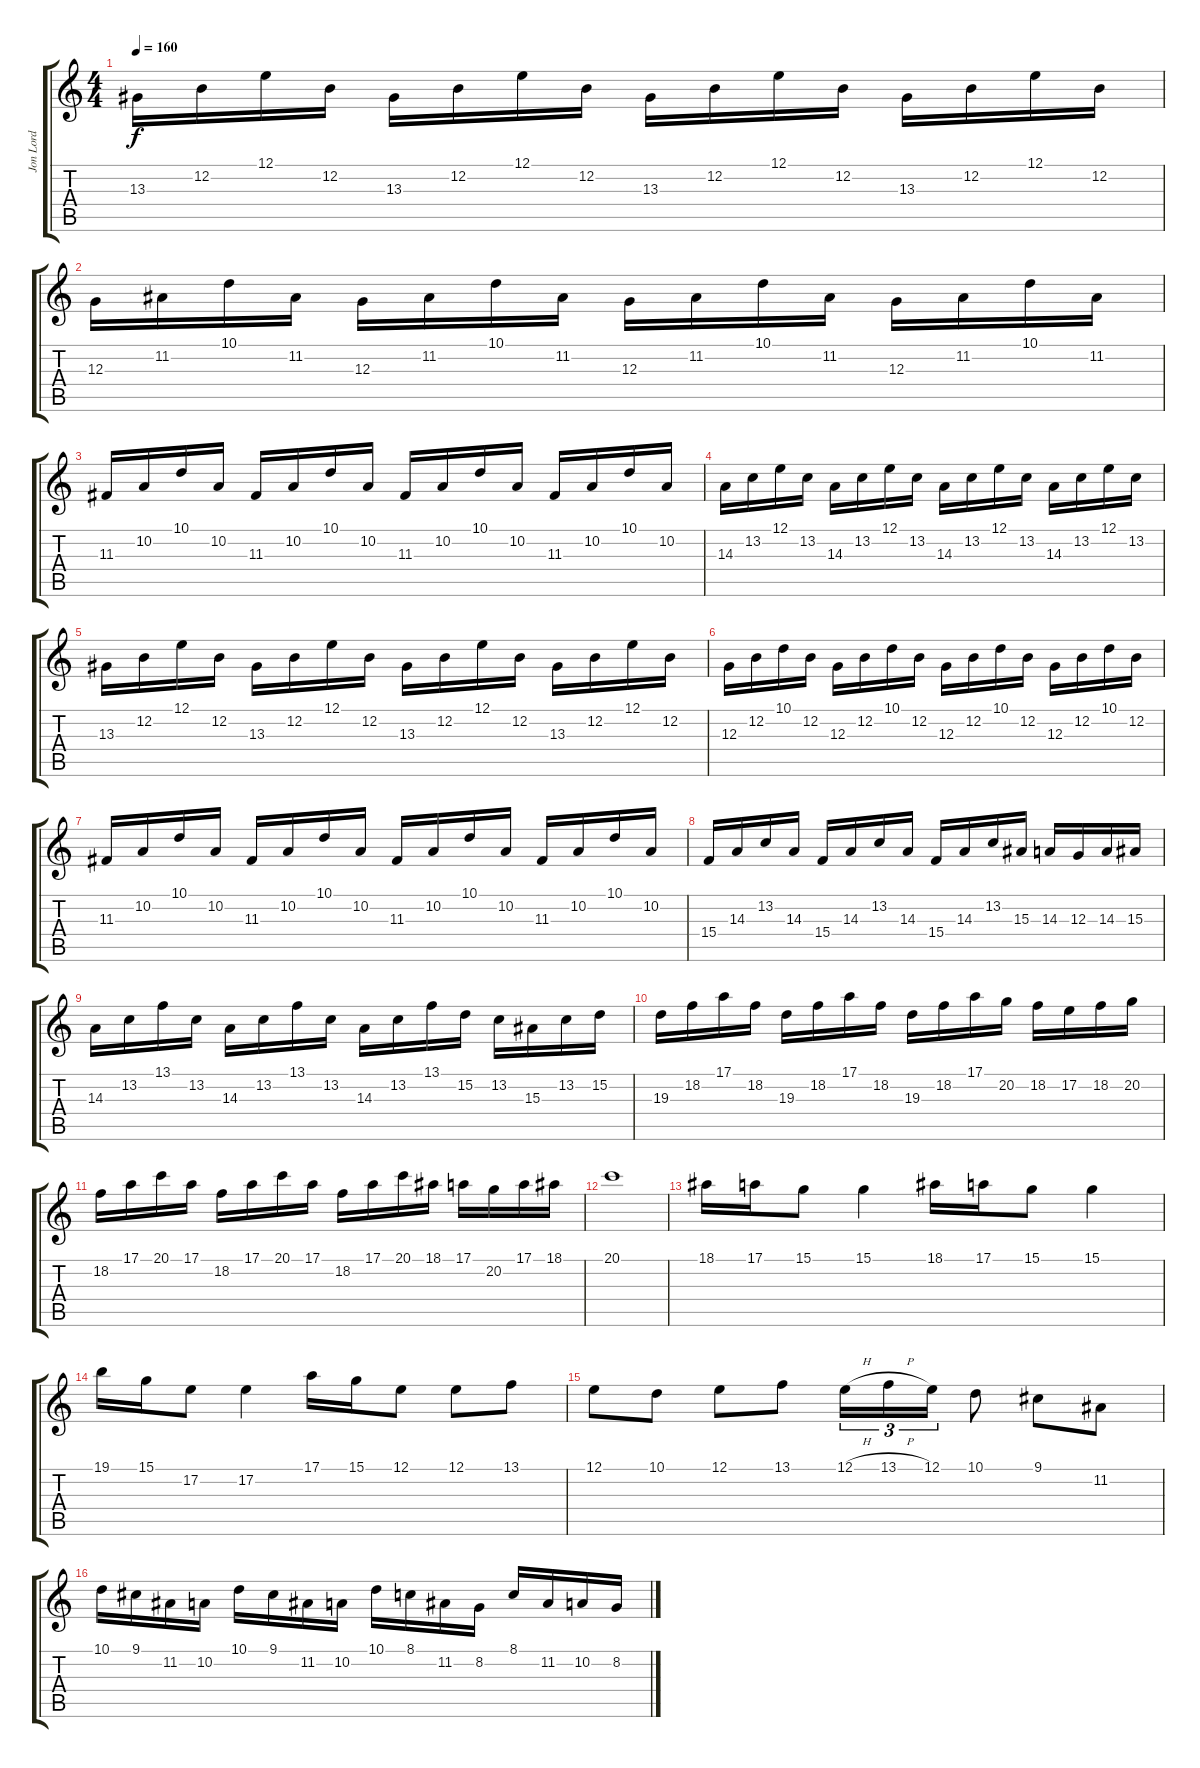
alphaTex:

\track ("Jon Lord" "Jon Lord") {instrument rockorgan}
\staff {score tabs}
\tuning (E4 B3 G3 D3 A2 E2) {hide}
\ts (4 4)
\tempo 160
\clef g2
\ks c
13.3.16{dy f} 12.2.16 12.1.16 12.2.16 13.3.16 12.2.16 12.1.16 12.2.16 13.3.16 12.2.16 12.1.16 12.2.16 13.3.16 12.2.16 12.1.16 12.2.16 |
12.3.16 11.2.16 10.1.16 11.2.16 12.3.16 11.2.16 10.1.16 11.2.16 12.3.16 11.2.16 10.1.16 11.2.16 12.3.16 11.2.16 10.1.16 11.2.16 |
11.3.16 10.2.16 10.1.16 10.2.16 11.3.16 10.2.16 10.1.16 10.2.16 11.3.16 10.2.16 10.1.16 10.2.16 11.3.16 10.2.16 10.1.16 10.2.16 |
14.3.16 13.2.16 12.1.16 13.2.16 14.3.16 13.2.16 12.1.16 13.2.16 14.3.16 13.2.16 12.1.16 13.2.16 14.3.16 13.2.16 12.1.16 13.2.16 |
13.3.16 12.2.16 12.1.16 12.2.16 13.3.16 12.2.16 12.1.16 12.2.16 13.3.16 12.2.16 12.1.16 12.2.16 13.3.16 12.2.16 12.1.16 12.2.16 |
12.3.16 12.2.16 10.1.16 12.2.16 12.3.16 12.2.16 10.1.16 12.2.16 12.3.16 12.2.16 10.1.16 12.2.16 12.3.16 12.2.16 10.1.16 12.2.16 |
11.3.16 10.2.16 10.1.16 10.2.16 11.3.16 10.2.16 10.1.16 10.2.16 11.3.16 10.2.16 10.1.16 10.2.16 11.3.16 10.2.16 10.1.16 10.2.16 |
15.4.16 14.3.16 13.2.16 14.3.16 15.4.16 14.3.16 13.2.16 14.3.16 15.4.16 14.3.16 13.2.16 15.3.16 14.3.16 12.3.16 14.3.16 15.3.16 |
14.3.16 13.2.16 13.1.16 13.2.16 14.3.16 13.2.16 13.1.16 13.2.16 14.3.16 13.2.16 13.1.16 15.2.16 13.2.16 15.3.16 13.2.16 15.2.16 |
19.3.16 18.2.16 17.1.16 18.2.16 19.3.16 18.2.16 17.1.16 18.2.16 19.3.16 18.2.16 17.1.16 20.2.16 18.2.16 17.2.16 18.2.16 20.2.16 |
18.2.16 17.1.16 20.1.16 17.1.16 18.2.16 17.1.16 20.1.16 17.1.16 18.2.16 17.1.16 20.1.16 18.1.16 17.1.16 20.2.16 17.1.16 18.1.16 |
20.1.1 |
18.1.16 17.1.16 15.1.8 15.1.4 18.1.16 17.1.16 15.1.8 15.1.4 |
19.1.16 15.1.16 17.2.8 17.2.4 17.1.16 15.1.16 12.1.8 12.1.8 13.1.8 |
12.1.8 10.1.8 12.1.8 13.1.8 12.1{h}.16{tu (3 2)} 13.1{h}.16{tu (3 2)} 12.1.16{tu (3 2)} 10.1.8 9.1.8 11.2.8 |
10.1.16 9.1.16 11.2.16 10.2.16 10.1.16 9.1.16 11.2.16 10.2.16 10.1.16 8.1.16 11.2.16 8.2.16 8.1.16 11.2.16 10.2.16 8.2.16
